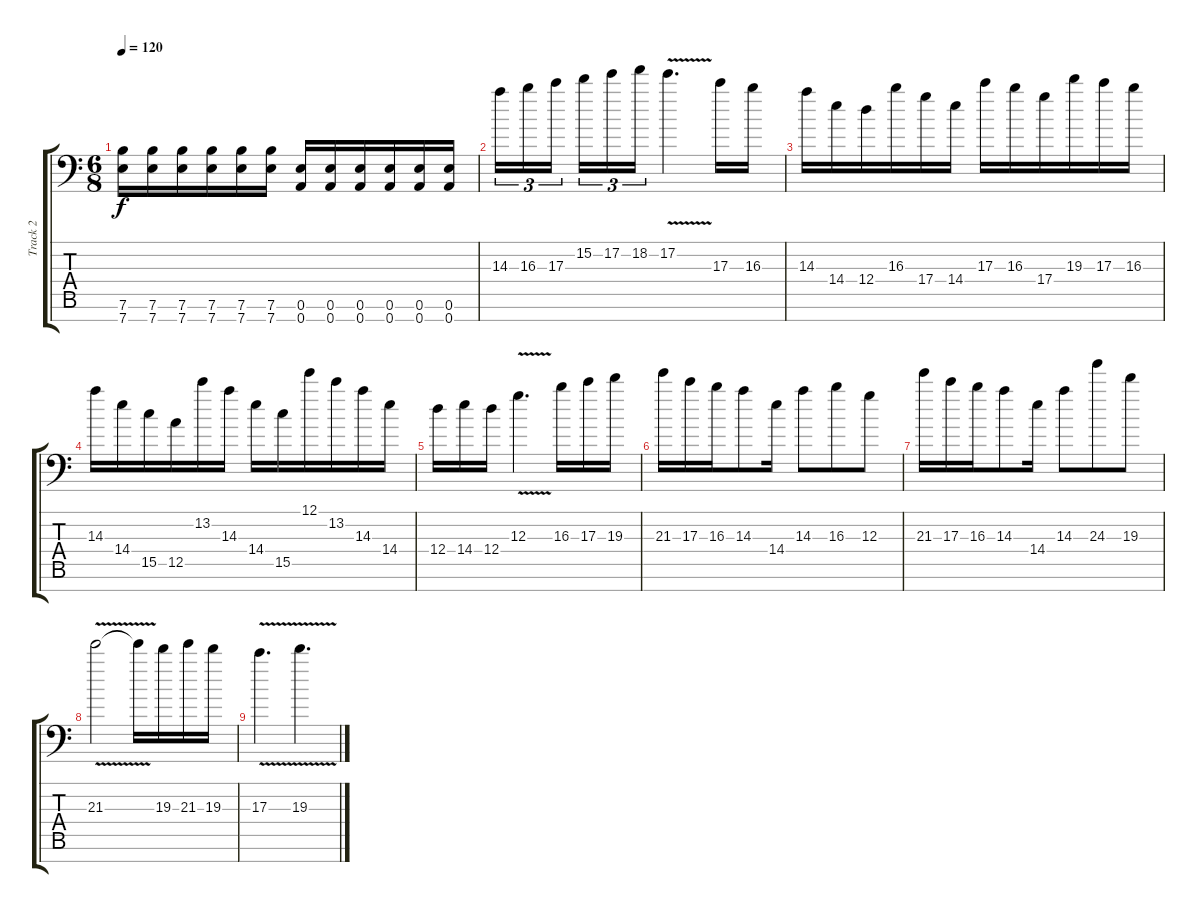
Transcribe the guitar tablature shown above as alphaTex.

\track ("Track 2" "Track 2") {instrument distortionguitar}
\staff {score tabs}
\tuning (E4 B3 G3 D3 A2 E2 A1) {hide}
\ts (6 8)
\tempo 120
\clef f4
\ks c
(7.6 7.7).16{dy f} (7.6 7.7).16 (7.6 7.7).16 (7.6 7.7).16 (7.6 7.7).16 (7.6 7.7).16 (0.6 0.7).16 (0.6 0.7).16 (0.6 0.7).16 (0.6 0.7).16 (0.6 0.7).16 (0.6 0.7).16 |
14.3.16{tu (3 2)} 16.3.16{tu (3 2)} 17.3.16{tu (3 2)} 15.2.16{tu (3 2)} 17.2.16{tu (3 2)} 18.2.16{tu (3 2)} 17.2{v}.4{d} 17.3.16 16.3.16 |
14.3.16 14.4.16 12.4.16 16.3.16 17.4.16 14.4.16 17.3.16 16.3.16 17.4.16 19.3.16 17.3.16 16.3.16 |
14.3.16 14.4.16 15.5.16 12.5.16 13.2.16 14.3.16 14.4.16 15.5.16 12.1.16 13.2.16 14.3.16 14.4.16 |
12.4.16 14.4.16 12.4.16 12.3{v}.4{d} 16.3.16 17.3.16 19.3.16 |
21.3.16 17.3.16 16.3.16 14.3.8 14.4.16 14.3.8 16.3.8 12.3.8 |
21.3.16 17.3.16 16.3.16 14.3.8 14.4.16 14.3.8 24.3.8 19.3.8 |
21.3{v}.2 21.3{t}.16 19.3.16 21.3.16 19.3.16 |
17.3{v}.4{d} 19.3{v}.4{d}
